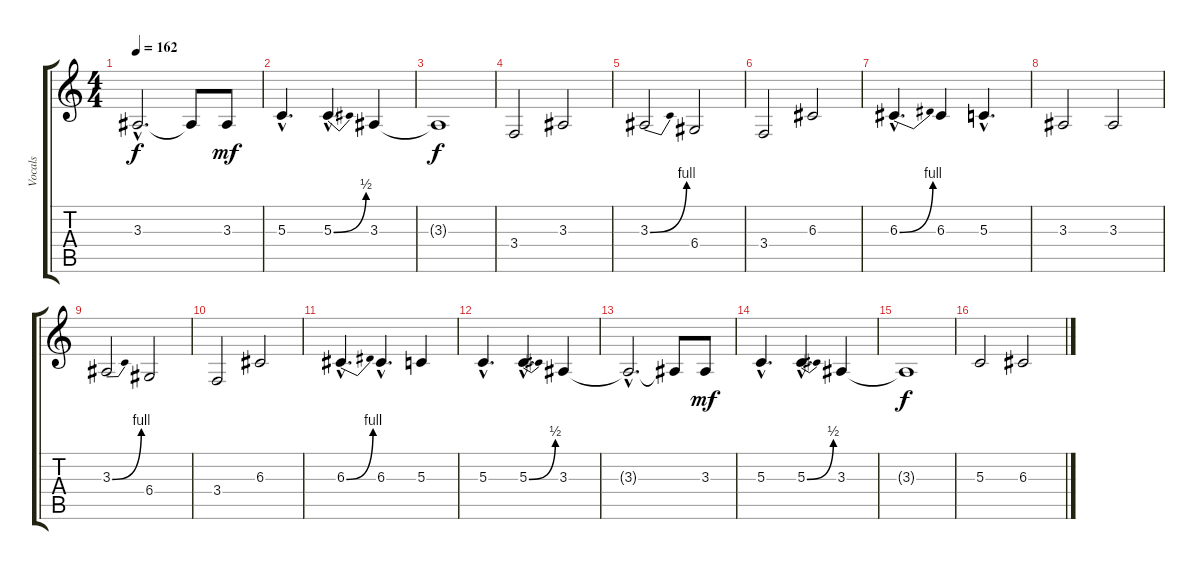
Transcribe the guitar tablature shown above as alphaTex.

\track ("Vocals" "Vocals") {instrument lead2sawtooth}
\staff {score tabs}
\tuning (E4 B3 G3 D3 A2 E2) {hide}
\ts (4 4)
\tempo 162
\clef g2
\ks c
3.3{hac t}.2{d dy f} 3.3{t}.8 3.3.8{dy mf} |
5.3{hac}.4{d} 5.3{be (bend 0 0 60 2) hac}.4{d} 3.3.4 |
3.3{t}.1{dy f} |
3.4.2 3.3.2 |
3.3{be (bend 0 0 60 4)}.2 6.4.2 |
3.4.2 6.3.2 |
6.3{be (bend 0 0 60 4) hac}.4{d} 6.3.4 5.3{hac}.4{d} |
3.3.2 3.3.2 |
3.3{be (bend 0 0 60 4)}.2 6.4.2 |
3.4.2 6.3.2 |
6.3{be (bend 0 0 60 4) hac}.4{d} 6.3{hac}.4{d} 5.3.4 |
\section ("" "")
5.3{hac}.4{d} 5.3{be (bend 0 0 60 2) hac}.4{d} 3.3.4 |
3.3{hac t}.2{d} 3.3{t}.8 3.3.8{dy mf} |
5.3{hac}.4{d} 5.3{be (bend 0 0 60 2) hac}.4{d} 3.3.4 |
3.3{t}.1{dy f} |
5.3.2 6.3.2
